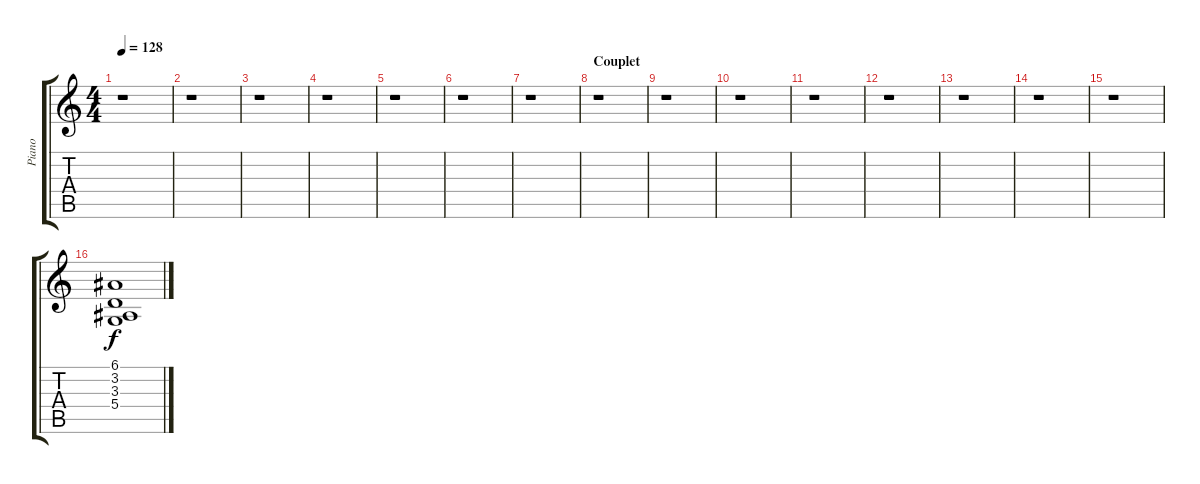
\track ("Piano" "Piano") {instrument electricpiano2}
\staff {score tabs}
\tuning (E4 B3 G3 D3 A2 E2) {hide}
\ts (4 4)
\tempo 128
\clef g2
\ks c
r.1{dy f} |
r.1 |
r.1 |
r.1 |
r.1 |
r.1 |
r.1 |
\section ("" "Couplet")
r.1 |
r.1 |
r.1 |
r.1 |
r.1 |
r.1 |
r.1 |
r.1 |
(6.1 3.2 3.3 5.4).1
